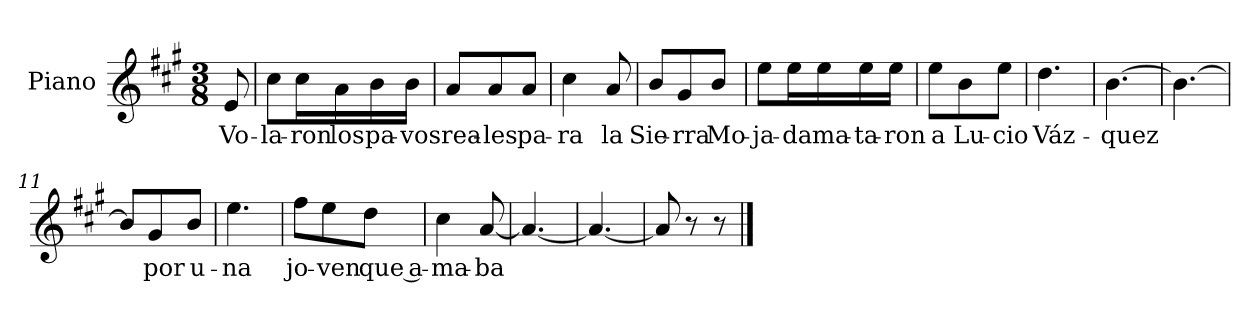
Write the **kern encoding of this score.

**kern	**text
*part1	*part1
*staff1	*staff1
*I"Piano	*
*I'Pno.	*
*clefG2	*
*k[f#c#g#]	*
*A:	*
*M3/8	*
=1	=1
8e/	Vo-
=2	=2
8cc#\L	-la-
16cc#\L	-ron
16a\	los
16b\	pa-
16b\JJ	-vos
=3	=3
8a/L	rea-
8a/	-les
8a/J	pa-
=4	=4
4cc#\	-ra
8a/	la
=5	=5
8b/L	Sie-
8g#/	-rra
8b/J	Mo-
=6	=6
8ee\L	-ja-
16ee\L	-da
16ee\	ma-
16ee\	-ta-
16ee\JJ	-ron
=7	=7
8ee\L	a
8b\	Lu-
8ee\J	-cio
=8	=8
4.dd\	Váz-
=9	=9
[4.b\	-quez
=10	=10
4.b\_	.
=11	=11
8b/L]	.
8g#/	por
8b/J	u-
=12	=12
4.ee\	-na
=13	=13
8ff#\L	jo-
8ee\	-ven
8dd\J	que a-
=14	=14
4cc#\	-ma-
[8a/	-ba
=15	=15
4.a/_	.
=16	=16
4.a/_	.
=17	=17
8a/]	.
8r	.
8r	.
==	==
*-	*-
